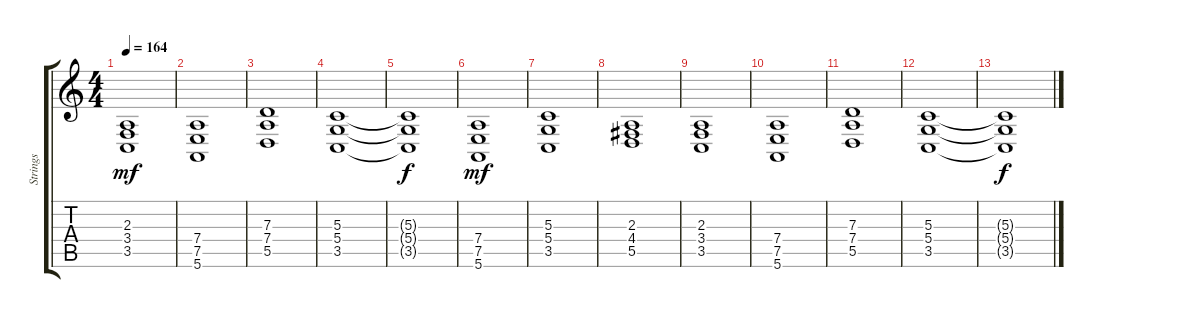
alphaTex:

\track ("Strings" "Strings") {instrument stringensemble1}
\staff {score tabs}
\tuning (E4 B3 G3 D3 A2 E2) {hide}
\ts (4 4)
\tempo 164
\clef g2
\ks c
(2.3 3.4 3.5).1{dy mf} |
(7.4 7.5 5.6).1 |
(7.3 7.4 5.5).1 |
(5.3 5.4 3.5).1 |
(5.3{t} 5.4{t} 3.5{t}).1{dy f} |
(7.4 7.5 5.6).1{dy mf} |
(5.3 5.4 3.5).1 |
(2.3 4.4 5.5).1 |
(2.3 3.4 3.5).1 |
(7.4 7.5 5.6).1 |
(7.3 7.4 5.5).1 |
(5.3 5.4 3.5).1 |
(5.3{t} 5.4{t} 3.5{t}).1{dy f}
